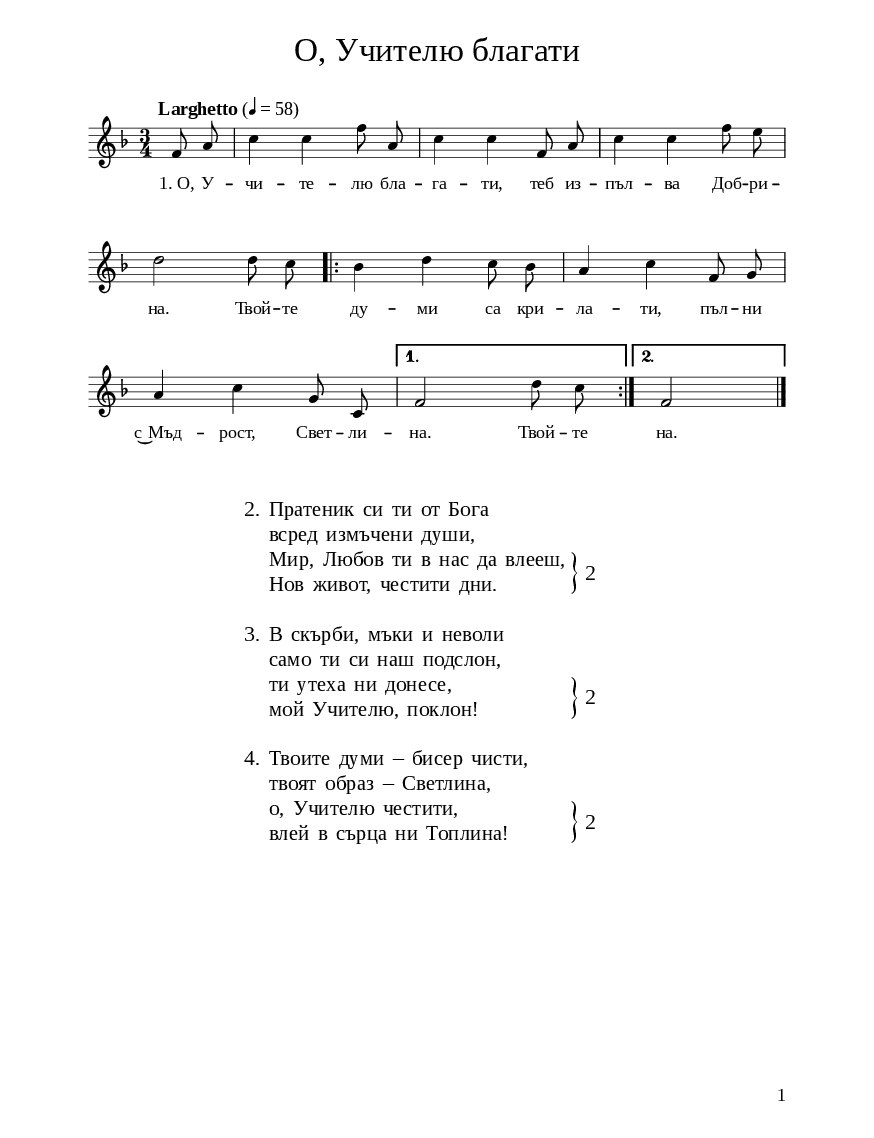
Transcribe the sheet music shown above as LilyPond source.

\version "2.24.2"

% include paper part and global functions
\include "include/globals.ily"

"rightBraces051" = \markup {
  \column {
    % repeat braces
    \translate #'(0 . -5.5 )
    \right-brace #20

    \translate #'(0 . -10.0 )
    \right-brace #20

    \translate #'(0 . -10.0 )
    \right-brace #20
  }
  \column {
    % repeat numbers
    \translate #'(0 . -6.1 )
    2

    \translate #'(0 . -12.0 )
    2

    \translate #'(0 . -12.0 )
    2
  }
}

\bookpart {
  \label #'ref051
  \tocItem \markup "О, Учителю благати"
  \include "include/bookpart-paper.ily"
  \score {
    \include "include/score-layout.ily"

    \new Voice \absolute  {
      \clef treble
      \key f \major
      \time 3/4
      \tempoFunc "Larghetto" 4 "58"
      \partial 4
      \autoBeamOff
      f'8 a' c''4 c'' f''8 a' | c''4 c'' f'8 a' | c''4 c'' f''8 e'' \break
      d''2 d''8 c'' \repeat volta 2 {
        | bes'4 d'' c''8 bes' | a'4 c'' f'8 g' \break |
        a'4 c'' g'8 c'8 |
      } \alternative { { f'2 d''8 c''  | } { f'2 \break } } \bar "|."
    }

    \addlyrics {
      "1. О," У -- чи -- те -- лю бла -- га -- ти, теб из -- пъл -- ва Доб -- ри --
      на. Твой -- те ду -- ми са кри -- ла -- ти, пъл -- ни
      с~Мъд -- рост, Свет -- ли -- на. Твой -- те на.
    }

    \header {
      title = \titleFunc "О, Учителю благати" "O, Učitelju blagati "
    }

    \midi{}

  } % score

  \markup \fontsize #bgCoupletFontSize {
    \hspace #15
    \override #`(baseline-skip . ,bgCoupletBaselineSkip)
    \column {
      \line {   2. Пратеник си ти от Бога}

      \line {   "   "всред измъчени души,}

      \line {   "   "Мир, Любов ти в нас да влееш,}

      \line {   "   "Нов живот, честити дни.}

      \line {   "   "}

      \line {   3. В скърби, мъки и неволи }

      \line {   "   "само ти си наш подслон,}

      \line {   "   "ти утеха ни донесе,}

      \line {   "   "мой Учителю, поклон!}

      \line {   "   "}

      \line {   4. Твоите думи – бисер чисти,}

      \line {   "   "твоят образ – Светлина,}

      \line {   "   "о, Учителю честити,}

      \line {   "   "влей в сърца ни Топлина!}
    }\"rightBraces051"

  } % markup
  

} % bookpart
